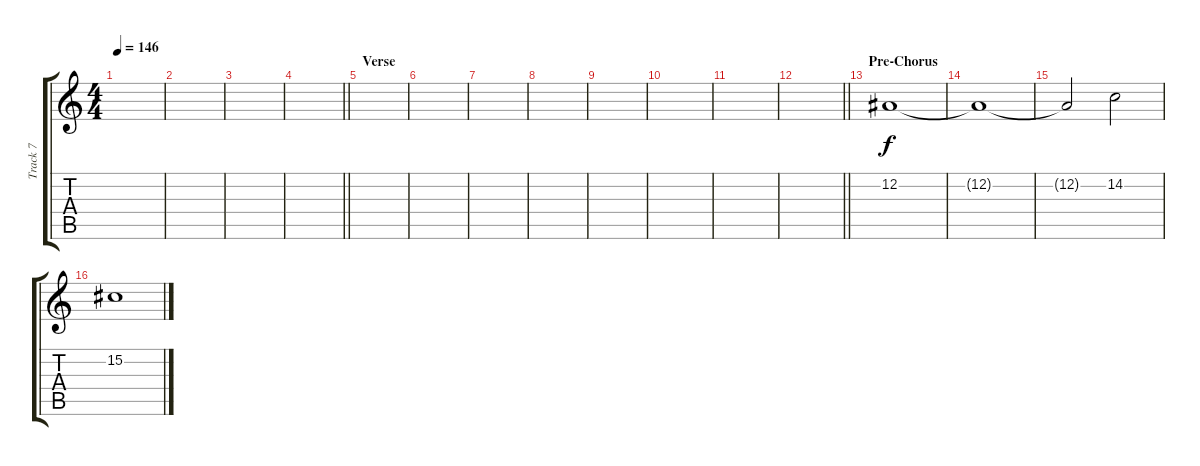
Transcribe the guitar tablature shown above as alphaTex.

\track ("Track 7" "Track 7") {instrument stringensemble1}
\staff {score tabs}
\tuning (Eb4 Bb3 Gb3 Db3 Ab2 Eb2) {hide}
\ts (4 4)
\tempo 146
\clef g2
\ks c
|
|
|
\barLineRight lightlight
|
\section ("" "Verse")
|
|
|
|
|
|
|
\barLineRight lightlight
|
\section ("" "Pre-Chorus")
12.2.1{volume 12} |
12.2{t}.1 |
12.2{t}.2 14.2.2 |
15.2.1
